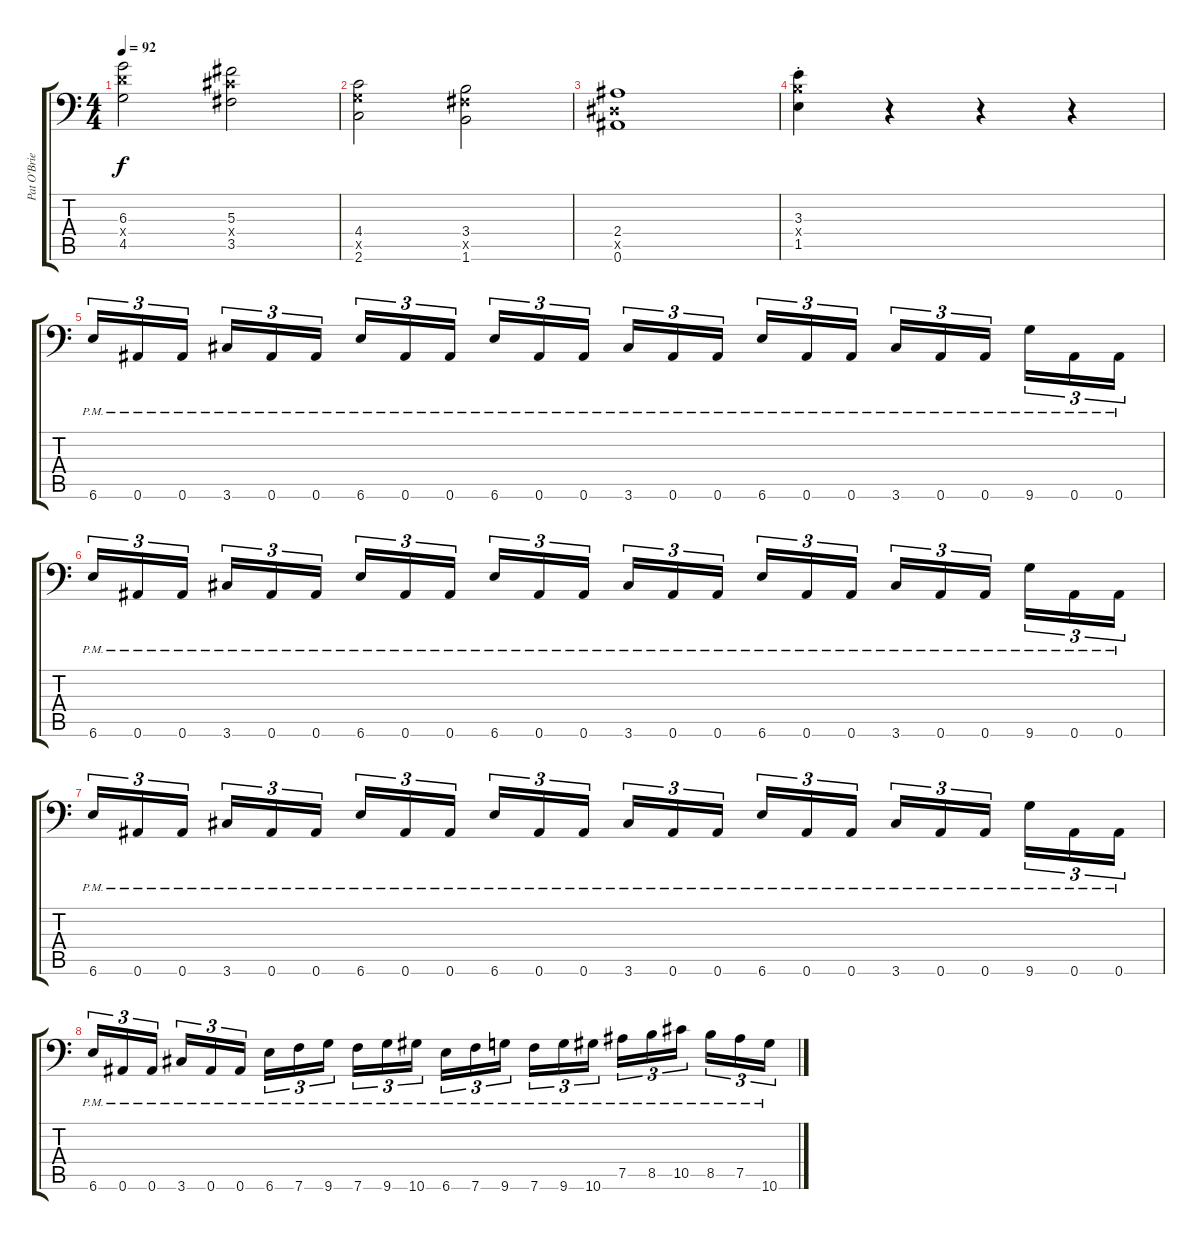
\track ("Pat O'Brien" "Pat O'Brie") {instrument distortionguitar}
\staff {score tabs}
\tuning (Bb3 F3 Db3 Ab2 Eb2 Bb1) {hide}
\ts (4 4)
\tempo 92
\clef f4
\ks c
(6.3 6.4{x} 4.5).2{dy f} (5.3 5.4{x} 3.5).2 |
(4.4 4.5{x} 2.6).2 (3.4 3.5{x} 1.6).2 |
(2.4 0.5{x} 0.6).1 |
(3.3{st} 3.4{x} 1.5{st}).4 r.4 r.4 r.4 |
6.6{pm}.16{tu (3 2)} 0.6{pm}.16{tu (3 2)} 0.6{pm}.16{tu (3 2) beam splitsecondary} 3.6{pm}.16{tu (3 2)} 0.6{pm}.16{tu (3 2)} 0.6{pm}.16{tu (3 2)} 6.6{pm}.16{tu (3 2)} 0.6{pm}.16{tu (3 2)} 0.6{pm}.16{tu (3 2) beam splitsecondary} 6.6{pm}.16{tu (3 2)} 0.6{pm}.16{tu (3 2)} 0.6{pm}.16{tu (3 2)} 3.6{pm}.16{tu (3 2)} 0.6{pm}.16{tu (3 2)} 0.6{pm}.16{tu (3 2) beam splitsecondary} 6.6{pm}.16{tu (3 2)} 0.6{pm}.16{tu (3 2)} 0.6{pm}.16{tu (3 2)} 3.6{pm}.16{tu (3 2)} 0.6{pm}.16{tu (3 2)} 0.6{pm}.16{tu (3 2) beam splitsecondary} 9.6{pm}.16{tu (3 2)} 0.6{pm}.16{tu (3 2)} 0.6{pm}.16{tu (3 2)} |
6.6{pm}.16{tu (3 2)} 0.6{pm}.16{tu (3 2)} 0.6{pm}.16{tu (3 2) beam splitsecondary} 3.6{pm}.16{tu (3 2)} 0.6{pm}.16{tu (3 2)} 0.6{pm}.16{tu (3 2)} 6.6{pm}.16{tu (3 2)} 0.6{pm}.16{tu (3 2)} 0.6{pm}.16{tu (3 2) beam splitsecondary} 6.6{pm}.16{tu (3 2)} 0.6{pm}.16{tu (3 2)} 0.6{pm}.16{tu (3 2)} 3.6{pm}.16{tu (3 2)} 0.6{pm}.16{tu (3 2)} 0.6{pm}.16{tu (3 2) beam splitsecondary} 6.6{pm}.16{tu (3 2)} 0.6{pm}.16{tu (3 2)} 0.6{pm}.16{tu (3 2)} 3.6{pm}.16{tu (3 2)} 0.6{pm}.16{tu (3 2)} 0.6{pm}.16{tu (3 2) beam splitsecondary} 9.6{pm}.16{tu (3 2)} 0.6{pm}.16{tu (3 2)} 0.6{pm}.16{tu (3 2)} |
6.6{pm}.16{tu (3 2)} 0.6{pm}.16{tu (3 2)} 0.6{pm}.16{tu (3 2) beam splitsecondary} 3.6{pm}.16{tu (3 2)} 0.6{pm}.16{tu (3 2)} 0.6{pm}.16{tu (3 2)} 6.6{pm}.16{tu (3 2)} 0.6{pm}.16{tu (3 2)} 0.6{pm}.16{tu (3 2) beam splitsecondary} 6.6{pm}.16{tu (3 2)} 0.6{pm}.16{tu (3 2)} 0.6{pm}.16{tu (3 2)} 3.6{pm}.16{tu (3 2)} 0.6{pm}.16{tu (3 2)} 0.6{pm}.16{tu (3 2) beam splitsecondary} 6.6{pm}.16{tu (3 2)} 0.6{pm}.16{tu (3 2)} 0.6{pm}.16{tu (3 2)} 3.6{pm}.16{tu (3 2)} 0.6{pm}.16{tu (3 2)} 0.6{pm}.16{tu (3 2) beam splitsecondary} 9.6{pm}.16{tu (3 2)} 0.6{pm}.16{tu (3 2)} 0.6{pm}.16{tu (3 2)} |
6.6{pm}.16{tu (3 2)} 0.6{pm}.16{tu (3 2)} 0.6{pm}.16{tu (3 2) beam splitsecondary} 3.6{pm}.16{tu (3 2)} 0.6{pm}.16{tu (3 2)} 0.6{pm}.16{tu (3 2)} 6.6{pm}.16{tu (3 2)} 7.6{pm}.16{tu (3 2)} 9.6{pm}.16{tu (3 2) beam splitsecondary} 7.6{pm}.16{tu (3 2)} 9.6{pm}.16{tu (3 2)} 10.6{pm}.16{tu (3 2)} 6.6{pm}.16{tu (3 2)} 7.6{pm}.16{tu (3 2)} 9.6{pm}.16{tu (3 2) beam splitsecondary} 7.6{pm}.16{tu (3 2)} 9.6{pm}.16{tu (3 2)} 10.6{pm}.16{tu (3 2)} 7.5{pm}.16{tu (3 2)} 8.5{pm}.16{tu (3 2)} 10.5{pm}.16{tu (3 2) beam splitsecondary} 8.5{pm}.16{tu (3 2)} 7.5{pm}.16{tu (3 2)} 10.6{pm}.16{tu (3 2)}
